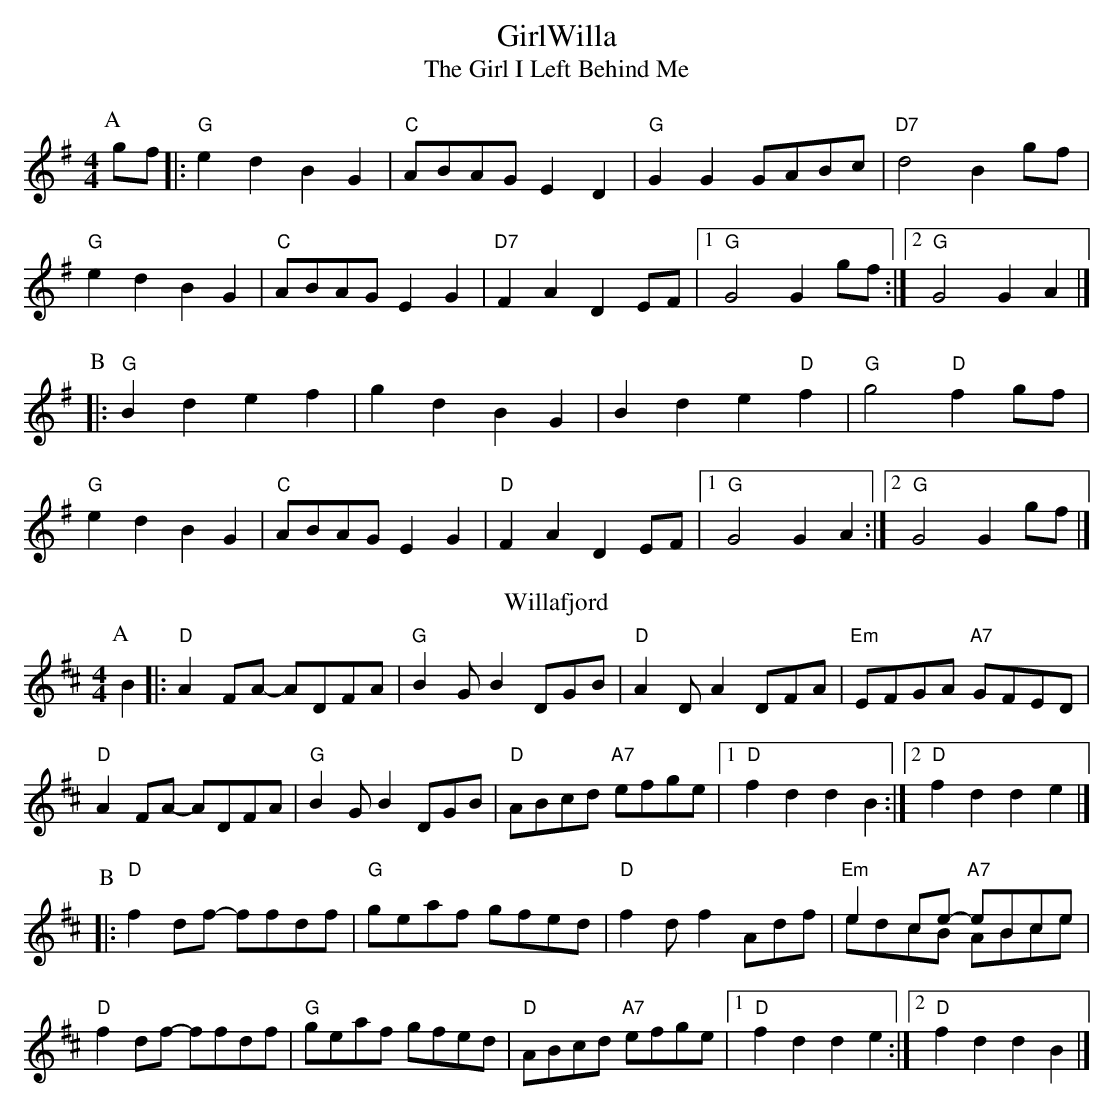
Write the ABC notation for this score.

X:1
T:GirlWilla
T:
T:The Girl I Left Behind Me
M:4/4
L:1/8
K:Gmaj
P:A
gf  |:"G" e2 d2 B2 G2 |"C" ABAG E2D2 |"G" G2 G2 GABc | "D7" d4 B2 gf |
"G"e2 d2 B2 G2 |"C" ABAG E2 G2 |"D7" F2 A2 D2 EF |1"G" G4 G2 gf:|2"G" G4 G2 A2 |]
P:B
|: "G" B2 d2 e2 f2  | g2 d2 B2 G2 |  B2 d2 e2 "D" f2 | "G"g4 "D"f2 gf |
 "G"e2 d2 B2 G2 |  "C"ABAG E2 G2 | "D"F2 A2 D2 EF |1 "G" G4 G2 A2:|2 "G" G4 G2 gf |]
T:Willafjord
M:4/4
L:1/8
K:Dmaj
P:A
B2|:"D" A2 FA- ADFA | "G "B2 GB2 DGB | "D" A2 DA2 DFA|"Em" EFGA "A7" GFED|
"D" A2 FA- ADFA | "G" B2 GB2 DGB |"D" ABcd "A7" efge |1"D" f2 d2 d2 B2:|2"D" f2 d2 d2 e2 |]
P:B
|:"D" f2 df- ffdf |"G" geaf gfed |"D" f2 df2 Adf |"Em" e2 ce- "A7" eBce &\
 edcB  ABce |
"D" f2 df- ffdf |"G" geaf gfed |"D" ABcd "A7" efge |1"D" f2 d2 d2 e2:|2"D" f2 d2 d2 B2 |]
